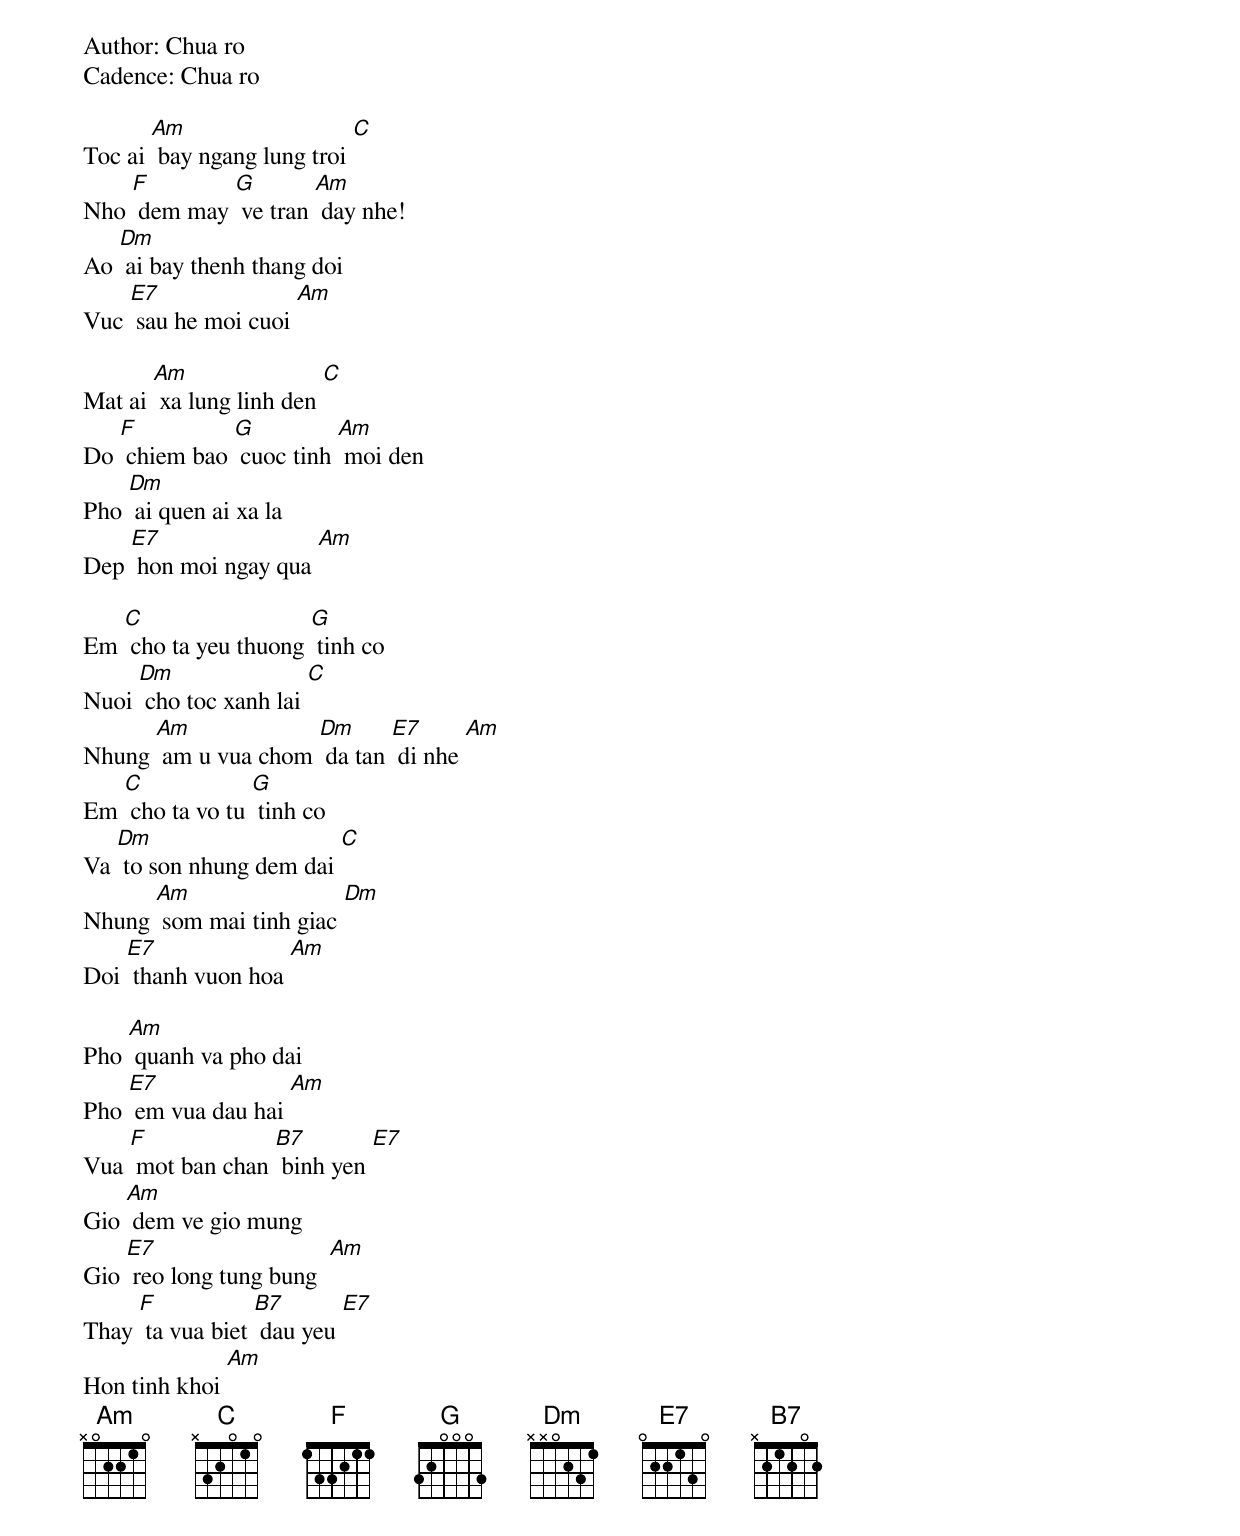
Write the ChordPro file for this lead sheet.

Author: Chua ro
Cadence: Chua ro

Toc ai [Am] bay ngang lung troi [C]
Nho [F] dem may [G] ve tran [Am] day nhe!
Ao [Dm] ai bay thenh thang doi
Vuc [E7] sau he moi cuoi [Am]

Mat ai [Am] xa lung linh den [C]
Do [F] chiem bao [G] cuoc tinh [Am] moi den
Pho [Dm] ai quen ai xa la
Dep [E7] hon moi ngay qua [Am]

Em [C] cho ta yeu thuong [G] tinh co
Nuoi [Dm] cho toc xanh lai [C]
Nhung [Am] am u vua chom [Dm] da tan [E7] di nhe [Am]
Em [C] cho ta vo tu [G] tinh co
Va [Dm] to son nhung dem dai [C]
Nhung [Am] som mai tinh giac [Dm]
Doi [E7] thanh vuon hoa [Am]

Pho [Am] quanh va pho dai
Pho [E7] em vua dau hai [Am]
Vua [F] mot ban chan [B7] binh yen [E7]
Gio [Am] dem ve gio mung
Gio [E7] reo long tung bung  [Am]
Thay [F] ta vua biet [B7] dau yeu [E7]
Hon tinh khoi [Am]
